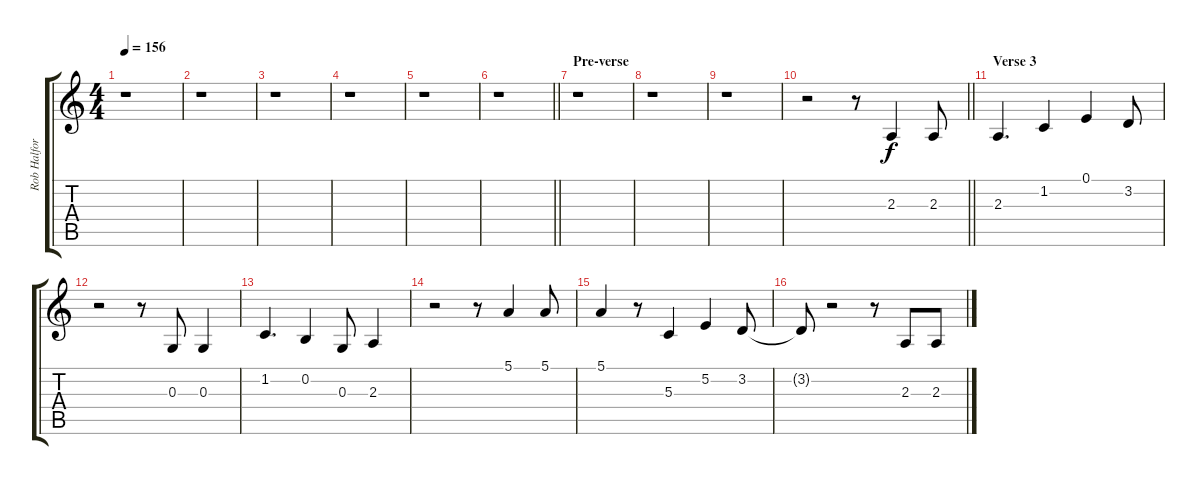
\track ("Rob Halford" "Rob Halfor") {instrument bassoon}
\staff {score tabs}
\tuning (E4 B3 G3 D3 A2 E2) {hide}
\ts (4 4)
\tempo 156
\clef g2
\ks c
r.1{dy f} |
r.1 |
r.1 |
r.1 |
r.1 |
\barLineRight lightlight
r.1 |
\section ("" "Pre-verse")
r.1 |
r.1 |
r.1 |
\barLineRight lightlight
r.2 r.8 2.3.4 2.3.8 |
\section ("" "Verse 3")
2.3.4{d} 1.2.4 0.1.4 3.2.8 |
r.2 r.8 0.3.8 0.3.4 |
1.2.4{d} 0.2.4 0.3.8 2.3.4 |
r.2 r.8 5.1.4 5.1.8 |
5.1.4 r.8 5.3.4 5.2.4 3.2.8 |
3.2{t}.8 r.2 r.8 2.3.8 2.3.8
